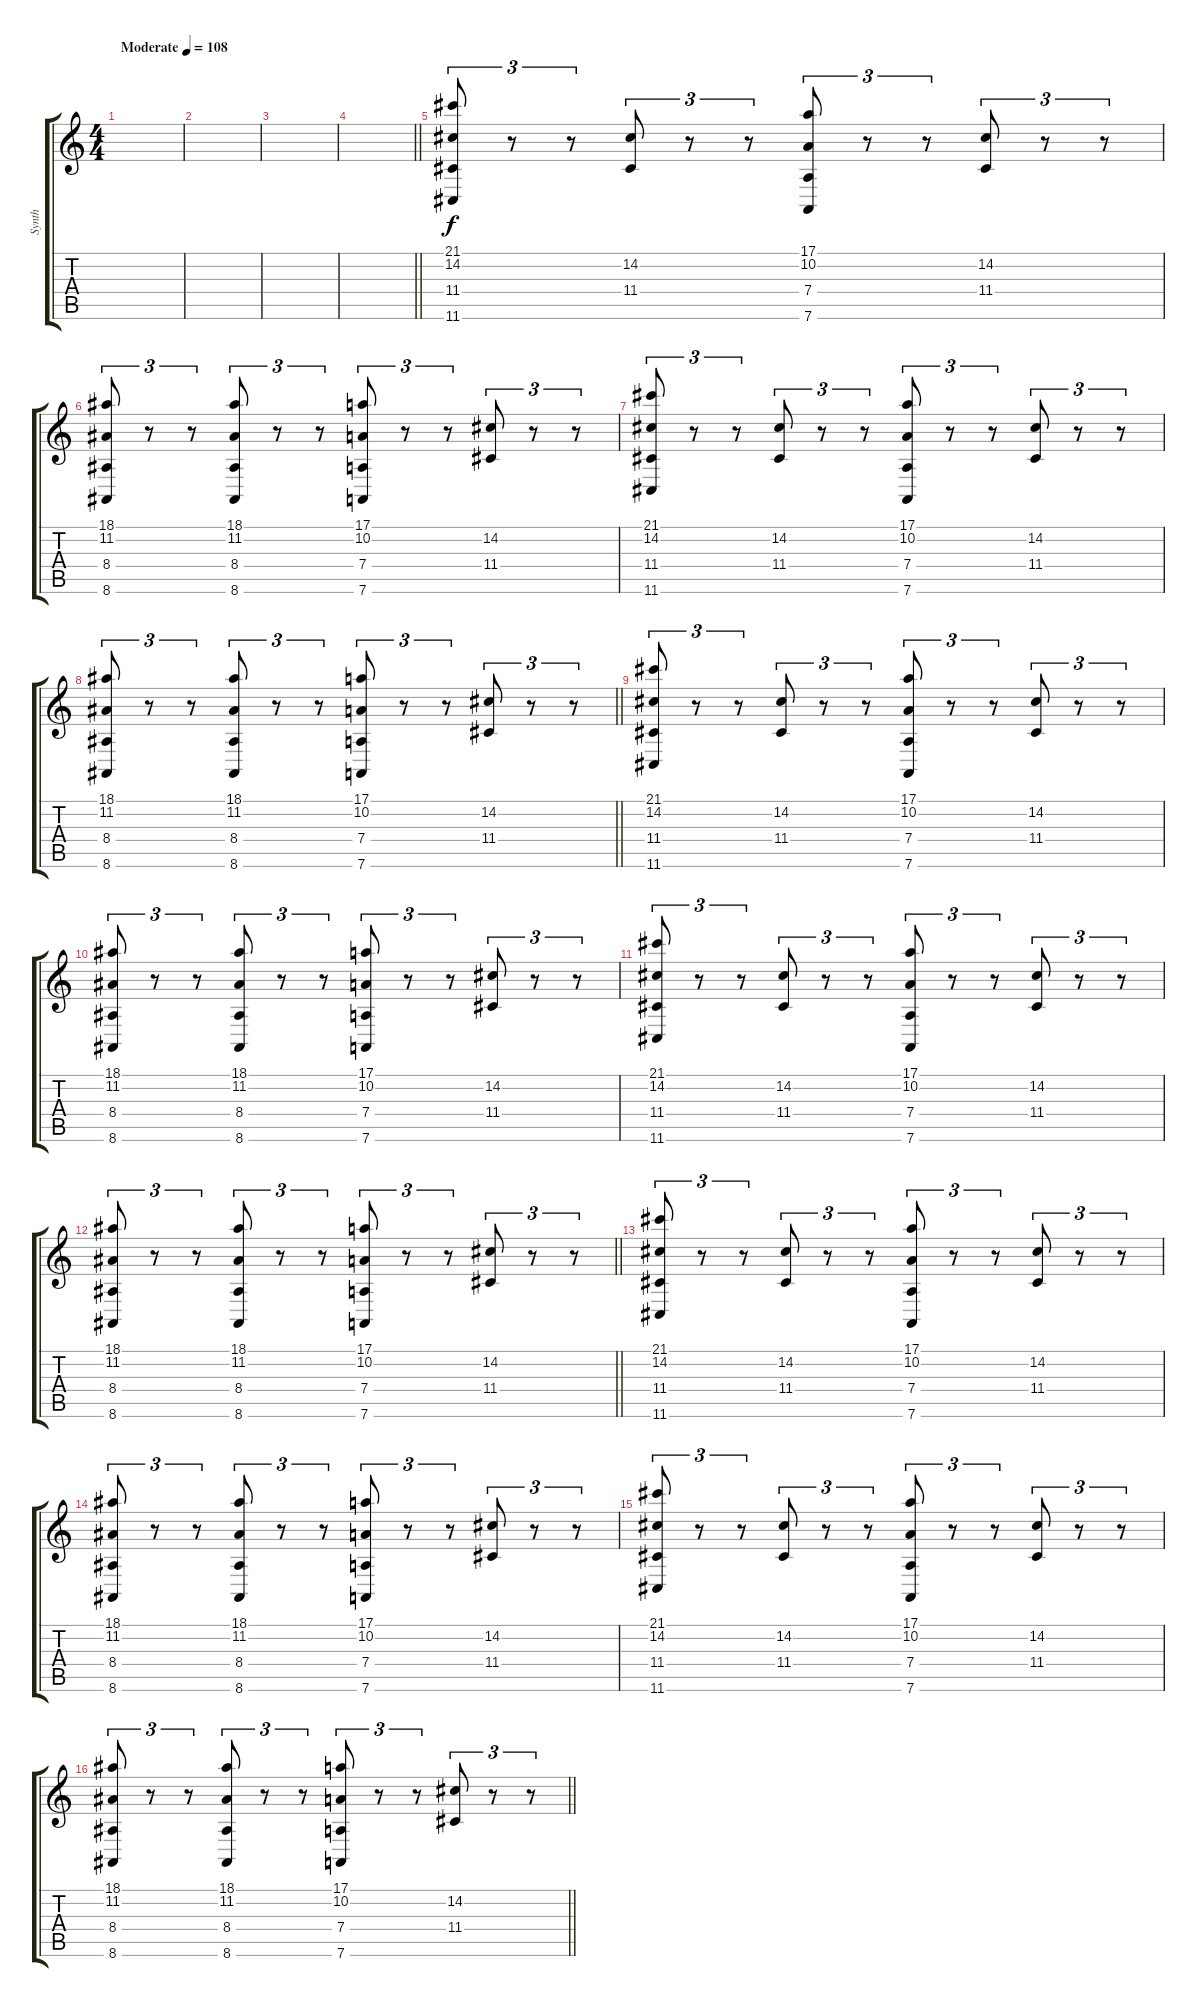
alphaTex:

\track ("Synth" "Synth") {instrument lead2sawtooth}
\staff {score tabs}
\tuning (E4 B3 G3 D3 A2 D2) {hide}
\ts (4 4)
\section ("" "")
\tempo (108 "Moderate")
\clef g2
\ks c
|
|
|
\barLineRight lightlight
|
\section ("" "")
(21.1 14.2 11.4 11.6).8{tu (3 2)} r.8{tu (3 2)} r.8{tu (3 2)} (14.2 11.4).8{tu (3 2)} r.8{tu (3 2)} r.8{tu (3 2)} (17.1 10.2 7.4 7.6).8{tu (3 2)} r.8{tu (3 2)} r.8{tu (3 2)} (14.2 11.4).8{tu (3 2)} r.8{tu (3 2)} r.8{tu (3 2)} |
(18.1 11.2 8.4 8.6).8{tu (3 2)} r.8{tu (3 2)} r.8{tu (3 2)} (18.1 11.2 8.4 8.6).8{tu (3 2)} r.8{tu (3 2)} r.8{tu (3 2)} (17.1 10.2 7.4 7.6).8{tu (3 2)} r.8{tu (3 2)} r.8{tu (3 2)} (14.2 11.4).8{tu (3 2)} r.8{tu (3 2)} r.8{tu (3 2)} |
(21.1 14.2 11.4 11.6).8{tu (3 2)} r.8{tu (3 2)} r.8{tu (3 2)} (14.2 11.4).8{tu (3 2)} r.8{tu (3 2)} r.8{tu (3 2)} (17.1 10.2 7.4 7.6).8{tu (3 2)} r.8{tu (3 2)} r.8{tu (3 2)} (14.2 11.4).8{tu (3 2)} r.8{tu (3 2)} r.8{tu (3 2)} |
\barLineRight lightlight
(18.1 11.2 8.4 8.6).8{tu (3 2)} r.8{tu (3 2)} r.8{tu (3 2)} (18.1 11.2 8.4 8.6).8{tu (3 2)} r.8{tu (3 2)} r.8{tu (3 2)} (17.1 10.2 7.4 7.6).8{tu (3 2)} r.8{tu (3 2)} r.8{tu (3 2)} (14.2 11.4).8{tu (3 2)} r.8{tu (3 2)} r.8{tu (3 2)} |
(21.1 14.2 11.4 11.6).8{tu (3 2)} r.8{tu (3 2)} r.8{tu (3 2)} (14.2 11.4).8{tu (3 2)} r.8{tu (3 2)} r.8{tu (3 2)} (17.1 10.2 7.4 7.6).8{tu (3 2)} r.8{tu (3 2)} r.8{tu (3 2)} (14.2 11.4).8{tu (3 2)} r.8{tu (3 2)} r.8{tu (3 2)} |
(18.1 11.2 8.4 8.6).8{tu (3 2)} r.8{tu (3 2)} r.8{tu (3 2)} (18.1 11.2 8.4 8.6).8{tu (3 2)} r.8{tu (3 2)} r.8{tu (3 2)} (17.1 10.2 7.4 7.6).8{tu (3 2)} r.8{tu (3 2)} r.8{tu (3 2)} (14.2 11.4).8{tu (3 2)} r.8{tu (3 2)} r.8{tu (3 2)} |
(21.1 14.2 11.4 11.6).8{tu (3 2)} r.8{tu (3 2)} r.8{tu (3 2)} (14.2 11.4).8{tu (3 2)} r.8{tu (3 2)} r.8{tu (3 2)} (17.1 10.2 7.4 7.6).8{tu (3 2)} r.8{tu (3 2)} r.8{tu (3 2)} (14.2 11.4).8{tu (3 2)} r.8{tu (3 2)} r.8{tu (3 2)} |
\barLineRight lightlight
(18.1 11.2 8.4 8.6).8{tu (3 2)} r.8{tu (3 2)} r.8{tu (3 2)} (18.1 11.2 8.4 8.6).8{tu (3 2)} r.8{tu (3 2)} r.8{tu (3 2)} (17.1 10.2 7.4 7.6).8{tu (3 2)} r.8{tu (3 2)} r.8{tu (3 2)} (14.2 11.4).8{tu (3 2)} r.8{tu (3 2)} r.8{tu (3 2)} |
\section ("" "")
(21.1 14.2 11.4 11.6).8{tu (3 2)} r.8{tu (3 2)} r.8{tu (3 2)} (14.2 11.4).8{tu (3 2)} r.8{tu (3 2)} r.8{tu (3 2)} (17.1 10.2 7.4 7.6).8{tu (3 2)} r.8{tu (3 2)} r.8{tu (3 2)} (14.2 11.4).8{tu (3 2)} r.8{tu (3 2)} r.8{tu (3 2)} |
(18.1 11.2 8.4 8.6).8{tu (3 2)} r.8{tu (3 2)} r.8{tu (3 2)} (18.1 11.2 8.4 8.6).8{tu (3 2)} r.8{tu (3 2)} r.8{tu (3 2)} (17.1 10.2 7.4 7.6).8{tu (3 2)} r.8{tu (3 2)} r.8{tu (3 2)} (14.2 11.4).8{tu (3 2)} r.8{tu (3 2)} r.8{tu (3 2)} |
(21.1 14.2 11.4 11.6).8{tu (3 2)} r.8{tu (3 2)} r.8{tu (3 2)} (14.2 11.4).8{tu (3 2)} r.8{tu (3 2)} r.8{tu (3 2)} (17.1 10.2 7.4 7.6).8{tu (3 2)} r.8{tu (3 2)} r.8{tu (3 2)} (14.2 11.4).8{tu (3 2)} r.8{tu (3 2)} r.8{tu (3 2)} |
\barLineRight lightlight
(18.1 11.2 8.4 8.6).8{tu (3 2)} r.8{tu (3 2)} r.8{tu (3 2)} (18.1 11.2 8.4 8.6).8{tu (3 2)} r.8{tu (3 2)} r.8{tu (3 2)} (17.1 10.2 7.4 7.6).8{tu (3 2)} r.8{tu (3 2)} r.8{tu (3 2)} (14.2 11.4).8{tu (3 2)} r.8{tu (3 2)} r.8{tu (3 2)}
